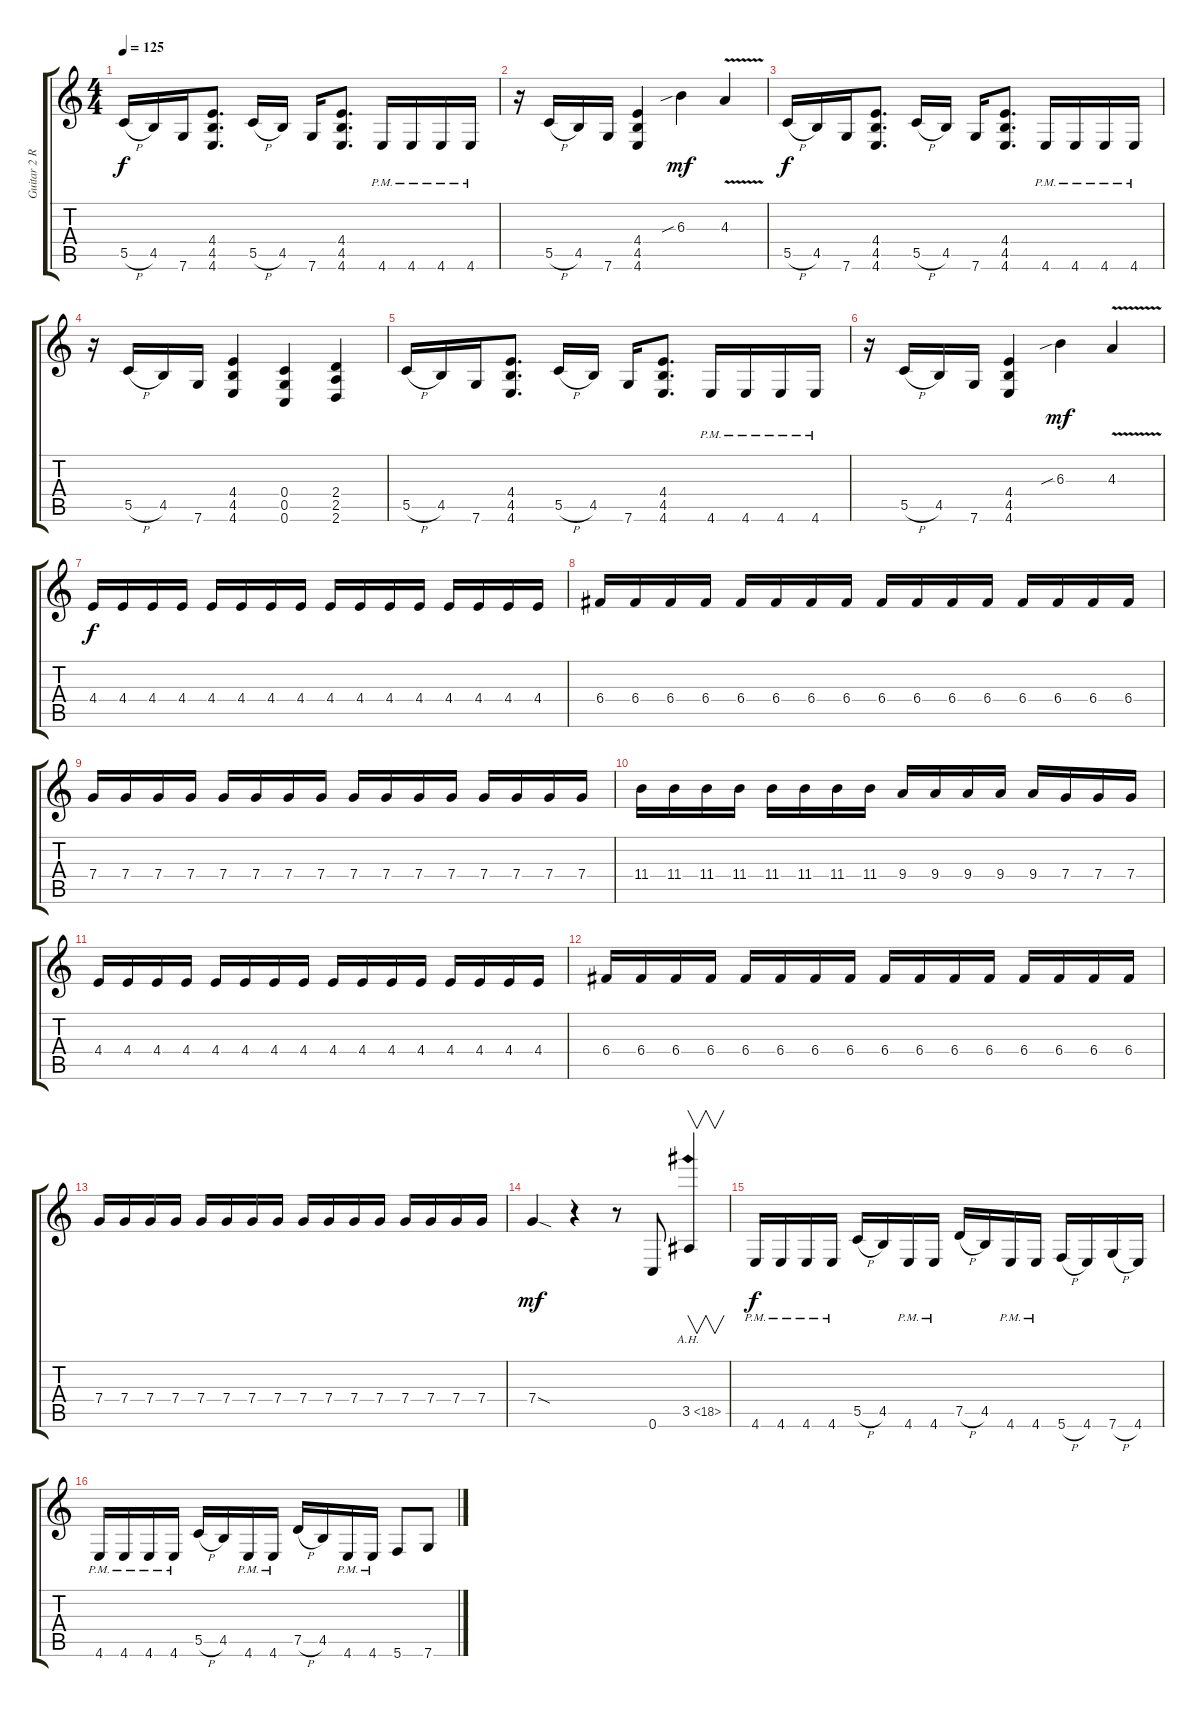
\track ("Guitar 2 Right" "Guitar 2 R") {instrument distortionguitar}
\staff {score tabs}
\tuning (D4 A3 F3 C3 G2 C2) {hide}
\ts (4 4)
\tempo 125
\clef g2
\ks c
5.5{h}.16{dy f} 4.5.16 7.6.16 (4.4 4.5 4.6).8{d} 5.5{h}.16 4.5.16 7.6.16 (4.4 4.5 4.6).8{d} 4.6{pm}.16 4.6{pm}.16 4.6{pm}.16 4.6{pm}.16 |
r.16 5.5{h}.16 4.5.16 7.6.16 (4.4 4.5 4.6).4 6.3{sib}.4{dy mf} 4.3{v}.4 |
5.5{h}.16{dy f} 4.5.16 7.6.16 (4.4 4.5 4.6).8{d} 5.5{h}.16 4.5.16 7.6.16 (4.4 4.5 4.6).8{d} 4.6{pm}.16 4.6{pm}.16 4.6{pm}.16 4.6{pm}.16 |
r.16 5.5{h}.16 4.5.16 7.6.16 (4.4 4.5 4.6).4 (0.4 0.5 0.6).4 (2.4 2.5 2.6).4 |
5.5{h}.16 4.5.16 7.6.16 (4.4 4.5 4.6).8{d} 5.5{h}.16 4.5.16 7.6.16 (4.4 4.5 4.6).8{d} 4.6{pm}.16 4.6{pm}.16 4.6{pm}.16 4.6{pm}.16 |
r.16 5.5{h}.16 4.5.16 7.6.16 (4.4 4.5 4.6).4 6.3{sib}.4{dy mf} 4.3{v}.4 |
4.4.16{dy f} 4.4.16 4.4.16 4.4.16 4.4.16 4.4.16 4.4.16 4.4.16 4.4.16 4.4.16 4.4.16 4.4.16 4.4.16 4.4.16 4.4.16 4.4.16 |
6.4.16 6.4.16 6.4.16 6.4.16 6.4.16 6.4.16 6.4.16 6.4.16 6.4.16 6.4.16 6.4.16 6.4.16 6.4.16 6.4.16 6.4.16 6.4.16 |
7.4.16 7.4.16 7.4.16 7.4.16 7.4.16 7.4.16 7.4.16 7.4.16 7.4.16 7.4.16 7.4.16 7.4.16 7.4.16 7.4.16 7.4.16 7.4.16 |
11.4.16 11.4.16 11.4.16 11.4.16 11.4.16 11.4.16 11.4.16 11.4.16 9.4.16 9.4.16 9.4.16 9.4.16 9.4.16 7.4.16 7.4.16 7.4.16 |
4.4.16 4.4.16 4.4.16 4.4.16 4.4.16 4.4.16 4.4.16 4.4.16 4.4.16 4.4.16 4.4.16 4.4.16 4.4.16 4.4.16 4.4.16 4.4.16 |
6.4.16 6.4.16 6.4.16 6.4.16 6.4.16 6.4.16 6.4.16 6.4.16 6.4.16 6.4.16 6.4.16 6.4.16 6.4.16 6.4.16 6.4.16 6.4.16 |
7.4.16 7.4.16 7.4.16 7.4.16 7.4.16 7.4.16 7.4.16 7.4.16 7.4.16 7.4.16 7.4.16 7.4.16 7.4.16 7.4.16 7.4.16 7.4.16 |
7.4{sod}.4{dy mf} r.4 r.8 0.6.8 3.5{ah 15}.4{v} |
4.6{pm}.16{dy f} 4.6{pm}.16 4.6{pm}.16 4.6{pm}.16 5.5{h}.16 4.5.16 4.6{pm}.16 4.6{pm}.16 7.5{h}.16 4.5.16 4.6{pm}.16 4.6{pm}.16 5.6{h}.16 4.6.16 7.6{h}.16 4.6.16 |
4.6{pm}.16 4.6{pm}.16 4.6{pm}.16 4.6{pm}.16 5.5{h}.16 4.5.16 4.6{pm}.16 4.6{pm}.16 7.5{h}.16 4.5.16 4.6{pm}.16 4.6{pm}.16 5.6.8 7.6.8
